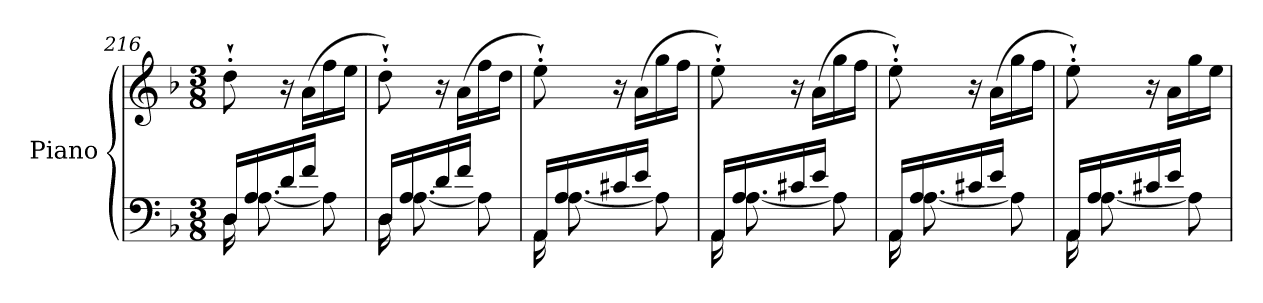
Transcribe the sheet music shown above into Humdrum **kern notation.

**kern	**kern
*part1	*part1
*staff2	*staff1
*I"Piano	*
*I'Pno	*
!!LO:PB:g=z
*clefF4	*clefG2
*k[b-]	*k[b-]
*F:	*F:
*M3/8	*M3/8
=216	=216
*^	*
16D/LL	16D\	8dd`'\
16A/	[8.A\	.
16d/	.	16r
16f/JJ	.	(16a\LL
8ryy	8A\]	16ff\
.	.	16ee\JJ
=217	=217	=217
16D/LL	16D\	8dd`'\)
16A/	[8.A\	.
16d/	.	16r
16f/JJ	.	(16a\LL
8ryy	8A\]	16ff\
.	.	16dd\JJ
=218	=218	=218
16AA/LL	16AA\	8ee`'\)
16A/	[8.A\	.
16c#X/	.	16r
16e/JJ	.	(16a\LL
8ryy	8A\]	16gg\
.	.	16ff\JJ
=219	=219	=219
16AA/LL	16AA\	8ee`'\)
16A/	[8.A\	.
16c#X/	.	16r
16e/JJ	.	(16a\LL
8ryy	8A\]	16gg\
.	.	16ff\JJ
=220	=220	=220
16AA/LL	16AA\	8ee`'\)
16A/	[8.A\	.
16c#X/	.	16r
16e/JJ	.	(16a\LL
8ryy	8A\]	16gg\
.	.	16ff\JJ
!!LO:PB:g=z
=221	=221	=221
16AA/LL	16AA\	8ee`'\)
16A/	[8.A\	.
16c#X/	.	16r
16e/JJ	.	16a\LL
8ryy	8A\]	16gg\
.	.	16ee\JJ
*v	*v	*
=	=
*-	*-
